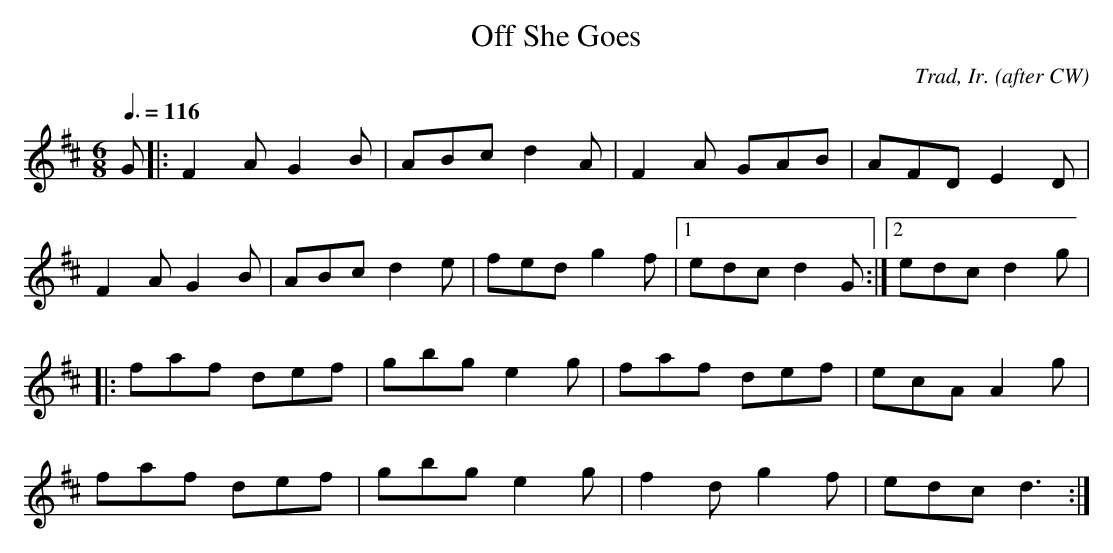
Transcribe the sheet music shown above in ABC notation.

X:1
T:Off She Goes
C:Trad, Ir. (after CW)
M:6/8
L:1/8
Q:3/8=116
K:D
 G |: F2 A G2 B | ABc d2 A | F2 A GAB | AFD E2 D |
  F2 A G2 B | ABc d2 e | fed g2 f |1 edc d2 G :|2 edc d2 g |
 |: faf def | gbg e2 g | faf def | ecA A2 g |
   faf def | gbg e2 g | f2 d g2 f | edc d3 :|
